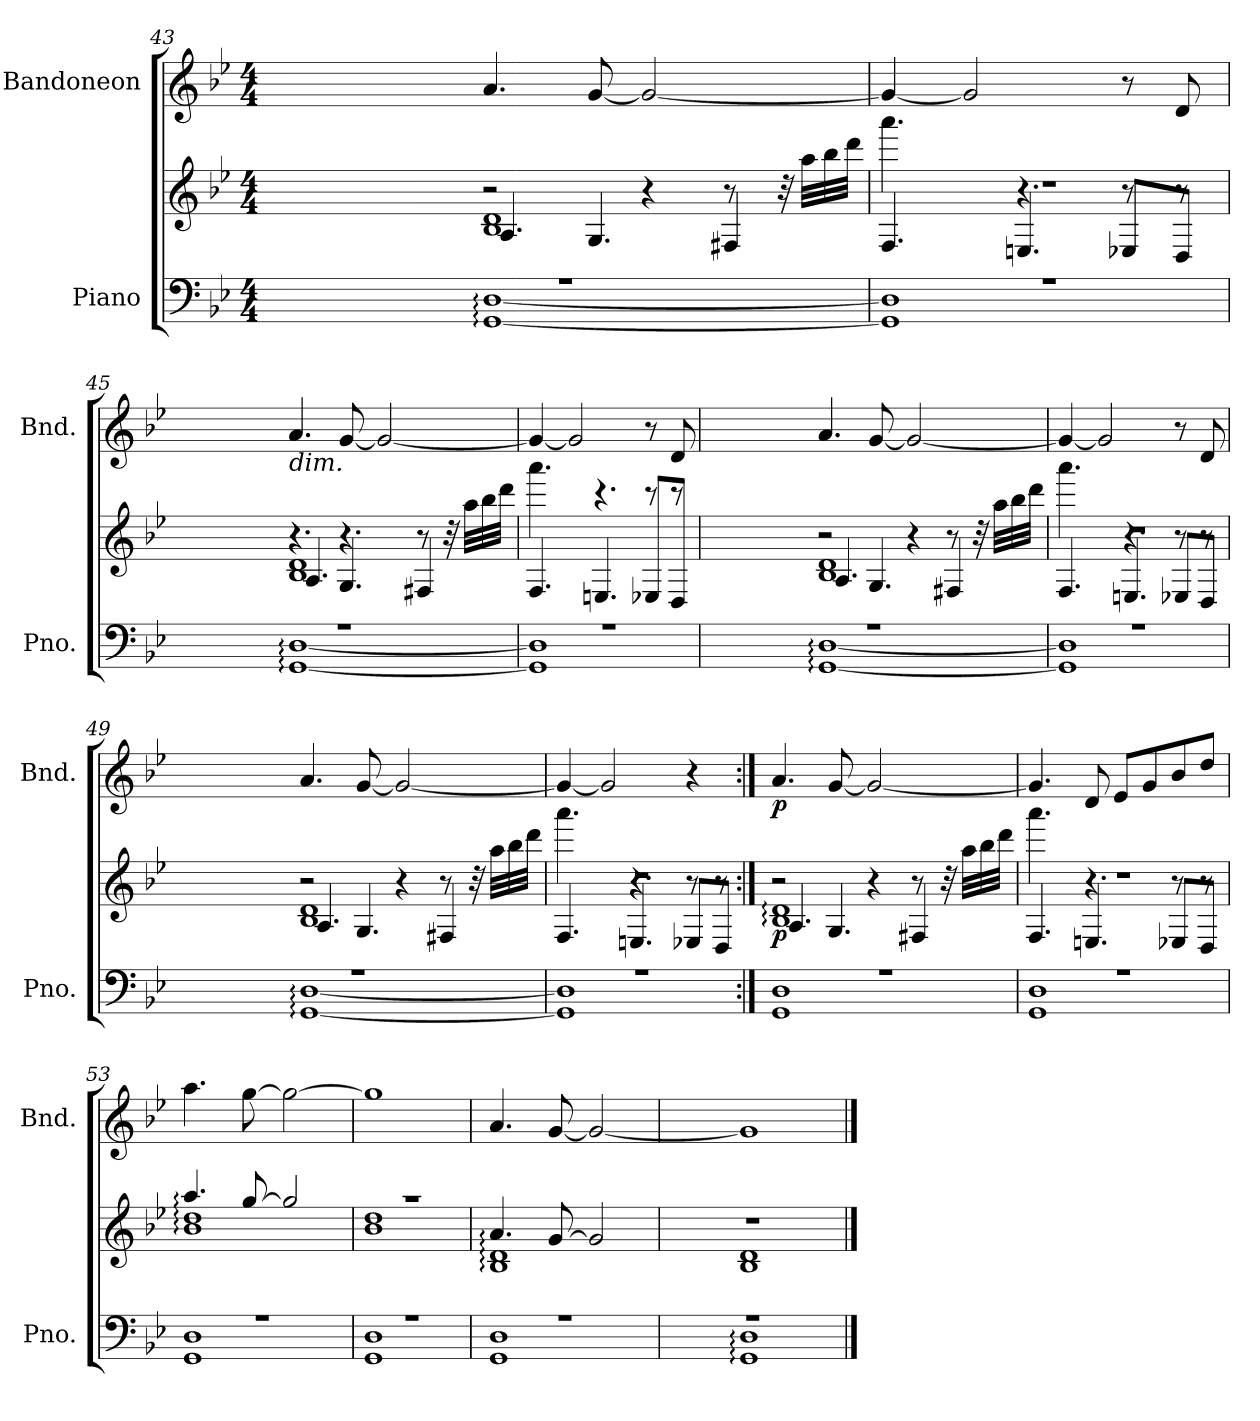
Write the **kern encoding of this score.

**kern	**kern	**dynam	**kern	**dynam
*part2	*part2	*part2	*part1	*part1
*staff3	*staff2	*staff2/3	*staff1	*staff1
*I"Piano	*	*	*I"Bandoneon	*
*I'Pno.	*	*	*I'Bnd.	*
*clefF4	*clefG2	*	*clefG2	*
*k[b-e-]	*k[b-e-]	*	*k[b-e-]	*
*M4/4	*M4/4	*	*M4/4	*
=43	=43	=43	=43	=43
*^	*^	*	*	*
*	*	*	*^	*	*	*
1r	[1GG: [1D:	2r	1B-: 1d:	4.A/	.	4.a/	.
.	.	.	.	4.G/	.	[8g/	.
.	.	4r	.	.	.	2g/_	.
.	.	8r	.	4F#X/	.	.	.
.	.	32r	.	.	.	.	.
.	.	32aa\LLL	.	.	.	.	.
.	.	32bb-\	.	.	.	.	.
.	.	32ddd\JJJ	.	.	.	.	.
!!LO:LB:g=z
=44	=44	=44	=44	=44	=44	=44	=44
1r	1GG] 1D]	4.aaa\	1r	4.F/	.	4g/_	.
.	.	.	.	.	.	2g/]	.
.	.	4.r	.	4.En/	.	.	.
.	.	8r	.	8E-X/L	.	8r	.
.	.	8r	.	8D/J	.	8d/	.
=45	=45	=45	=45	=45	=45	=45	=45
!	!	!	!	!	!	!LO:TX:b:i:t=dim.	!
1r	[1GG: [1D:	4.r	1B-: 1d:	4.A/	.	4.a/	.
.	.	4.r	.	4.G/	.	[8g/	.
.	.	.	.	.	.	2g/_	.
.	.	8r	.	4F#X/	.	.	.
.	.	32r	.	.	.	.	.
.	.	32aa\LLL	.	.	.	.	.
.	.	32bb-\	.	.	.	.	.
.	.	32ddd\JJJ	.	.	.	.	.
*	*	*	*v	*v	*	*	*
=46	=46	=46	=46	=46	=46	=46
1r	1GG] 1D]	4.aaa\	4.F/	.	4g/_	.
.	.	.	.	.	2g/]	.
.	.	4.r	4.En/	.	.	.
.	.	8r	8E-X/L	.	8r	.
.	.	8r	8D/J	.	8d/	.
=47	=47	=47	=47	=47	=47	=47
*	*	*	*^	*	*	*
1r	[1GG: [1D:	2r	1B-: 1d:	4.A/	.	4.a/	.
.	.	.	.	4.G/	.	[8g/	.
.	.	4r	.	.	.	2g/_	.
.	.	8r	.	4F#X/	.	.	.
.	.	32r	.	.	.	.	.
.	.	32aa\LLL	.	.	.	.	.
.	.	32bb-\	.	.	.	.	.
.	.	32ddd\JJJ	.	.	.	.	.
!!LO:LB:g=z
=48	=48	=48	=48	=48	=48	=48	=48
1r	1GG] 1D]	4.aaa\	1r	4.F/	.	4g/_	.
.	.	.	.	.	.	2g/]	.
.	.	4.r	.	4.En/	.	.	.
.	.	8r	.	8E-X/L	.	8r	.
.	.	8r	.	8D/J	.	8d/	.
=49	=49	=49	=49	=49	=49	=49	=49
1r	[1GG: [1D:	2r	1B-: 1d:	4.A/	.	4.a/	.
.	.	.	.	4.G/	.	[8g/	.
.	.	4r	.	.	.	2g/_	.
.	.	8r	.	4F#X/	.	.	.
.	.	32r	.	.	.	.	.
.	.	32aa\LLL	.	.	.	.	.
.	.	32bb-\	.	.	.	.	.
.	.	32ddd\JJJ	.	.	.	.	.
=50	=50	=50	=50	=50	=50	=50	=50
1r	1GG] 1D]	4.aaa\	1r	4.F/	.	4g/_	.
.	.	.	.	.	.	2g/]	.
.	.	4.r	.	4.En/	.	.	.
.	.	8r	.	8E-X/L	.	4r	.
.	.	8r	.	8D/J	.	.	.
=51:|!	=51:|!	=51:|!	=51:|!	=51:|!	=51:|!	=51:|!	=51:|!
!	!	!	!	!	!LO:DY:b	!	!LO:DY:b
1r	1GG 1D	2r	1B-: 1d:	4.A/	p	4.a/	p
.	.	.	.	4.G/	.	[8g/	.
.	.	4r	.	.	.	2g/_	.
.	.	8r	.	4F#X/	.	.	.
.	.	32r	.	.	.	.	.
.	.	32aa\LLL	.	.	.	.	.
.	.	32bb-\	.	.	.	.	.
.	.	32ddd\JJJ	.	.	.	.	.
!!LO:PB:g=z
=52	=52	=52	=52	=52	=52	=52	=52
1r	1GG 1D	4.aaa\	1r	4.F/	.	4.g/]	.
.	.	4.r	.	4.En/	.	8d/	.
.	.	.	.	.	.	8e-/L	.
.	.	.	.	.	.	8g/	.
.	.	8r	.	8E-X/L	.	8b-/	.
.	.	8r	.	8D/J	.	8dd/J	.
*	*	*	*v	*v	*	*	*
=53	=53	=53	=53	=53	=53	=53
1r	1GG 1D	4.aa:/	1b-: 1dd:	.	4.aa\	.
.	.	[8gg/	.	.	[8gg\	.
.	.	2gg/]	.	.	2gg\_	.
=54	=54	=54	=54	=54	=54	=54
1r	1GG 1D	1r	1b- 1dd	.	1gg]	.
=55	=55	=55	=55	=55	=55	=55
1r	1GG 1D	4.a:/	1B-: 1d:	.	4.a/	.
.	.	[8g/	.	.	[8g/	.
.	.	2g/]	.	.	2g/_	.
=56	=56	=56	=56	=56	=56	=56
1r	1GG: 1D:	1r	1B-: 1d:	.	1g]	.
*v	*v	*	*	*	*	*
*	*v	*v	*	*	*
==	==	==	==	==
*-	*-	*-	*-	*-
